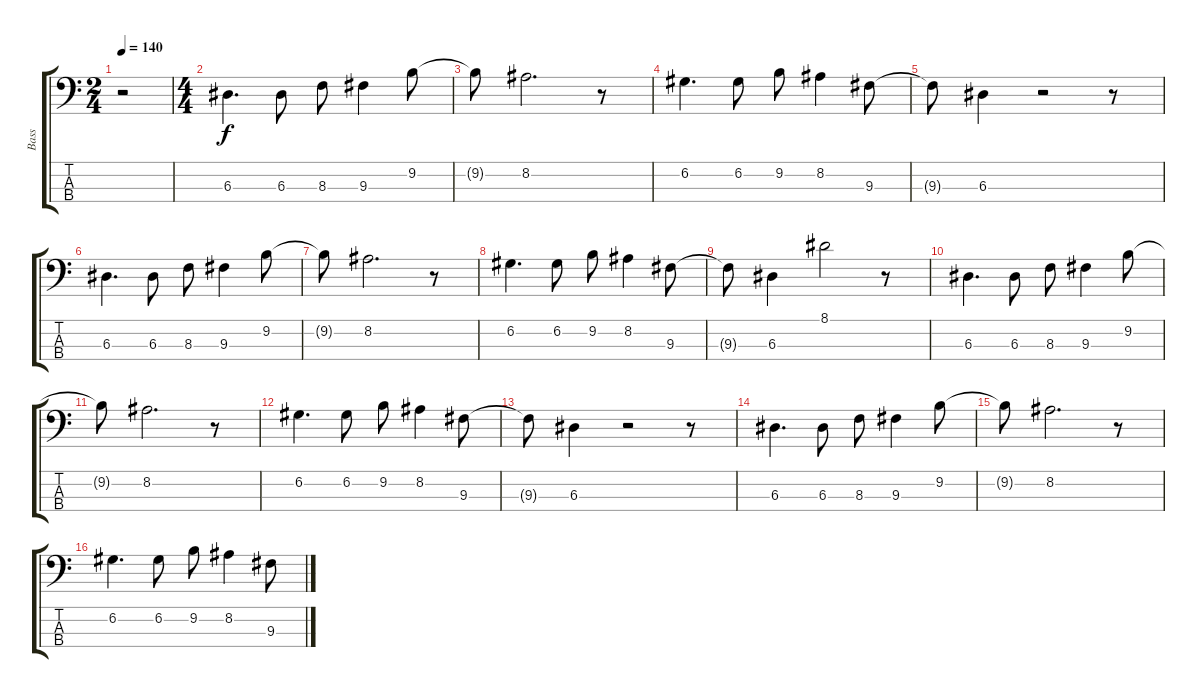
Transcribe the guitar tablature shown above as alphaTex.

\track ("Bass" "Bass") {instrument synthbass1}
\staff {score tabs}
\tuning (G2 D2 A1 Eb1) {hide}
\ts (2 4)
\tempo 140
\clef f4
\ks c
r.2{dy f instrument synthbass1} |
\ts (4 4)
6.3.4{d} 6.3.8 8.3.8 9.3.4 9.2.8 |
9.2{t}.8 8.2.2{d} r.8 |
6.2.4{d} 6.2.8 9.2.8 8.2.4 9.3.8 |
9.3{t}.8 6.3.4 r.2 r.8 |
6.3.4{d} 6.3.8 8.3.8 9.3.4 9.2.8 |
9.2{t}.8 8.2.2{d} r.8 |
6.2.4{d} 6.2.8 9.2.8 8.2.4 9.3.8 |
9.3{t}.8 6.3.4 8.1.2 r.8 |
6.3.4{d} 6.3.8 8.3.8 9.3.4 9.2.8 |
9.2{t}.8 8.2.2{d} r.8 |
6.2.4{d} 6.2.8 9.2.8 8.2.4 9.3.8 |
9.3{t}.8 6.3.4 r.2 r.8 |
6.3.4{d} 6.3.8 8.3.8 9.3.4 9.2.8 |
9.2{t}.8 8.2.2{d} r.8 |
6.2.4{d} 6.2.8 9.2.8 8.2.4 9.3.8
